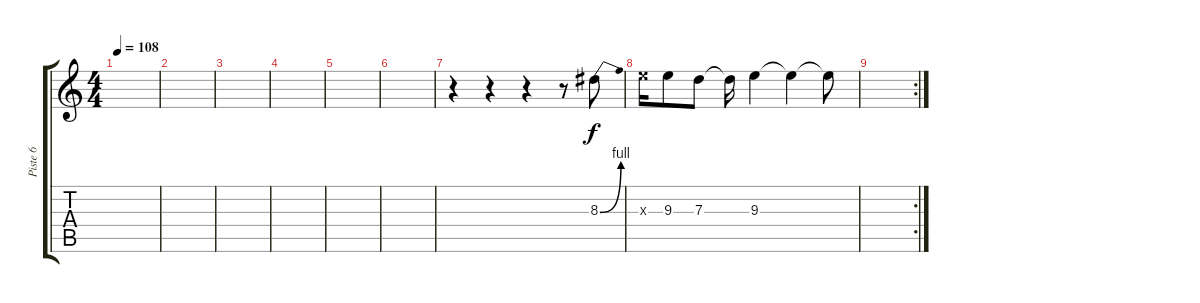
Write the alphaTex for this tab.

\track ("Piste 6" "Piste 6") {instrument electricguitarclean}
\staff {score tabs}
\tuning (E4 B3 G3 D3 A2 E2) {hide}
\ts (4 4)
\tempo 108
\clef g2
\ks c
|
|
|
|
|
|
r.4 r.4 r.4 r.8 8.3{be (bend 0 0 60 4)}.8 |
9.3{x}.16 9.3.8 7.3.8 7.3{t}.16 9.3.4 9.3{t}.4 9.3{t}.8 |
\rc 2
